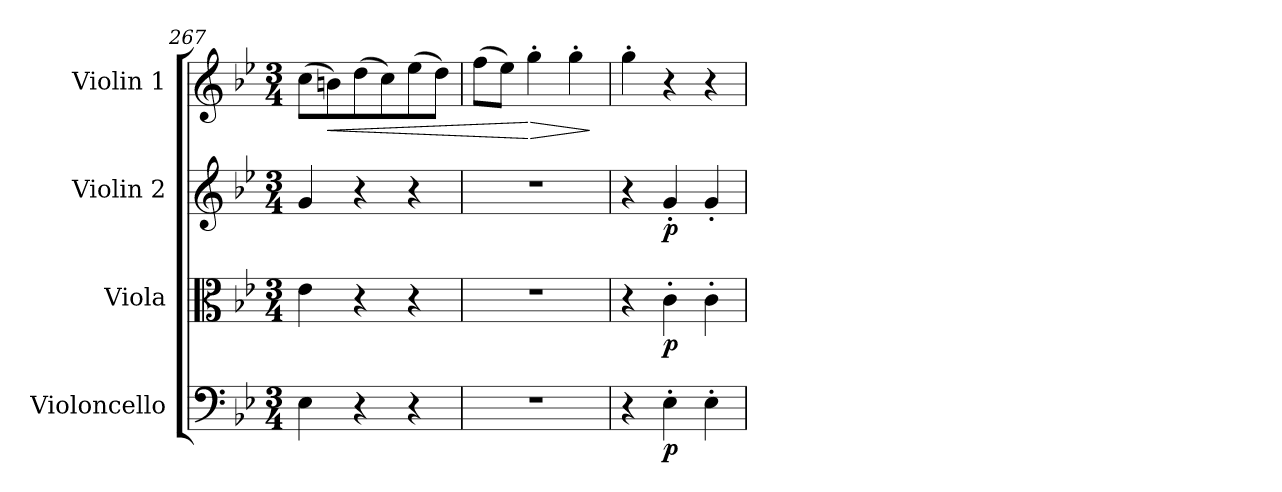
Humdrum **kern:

**kern	**dynam	**kern	**dynam	**kern	**dynam	**kern	**dynam
*part4	*part4	*part3	*part3	*part2	*part2	*part1	*part1
*staff4	*staff4	*staff3	*staff3	*staff2	*staff2	*staff1	*staff1
*I"Violoncello	*	*I"Viola	*	*I"Violin 2	*	*I"Violin 1	*
*I'Vc	*	*I'Vla	*	*I'Vln	*	*I'Vln	*
*clefF4	*	*clefC3	*	*clefG2	*	*clefG2	*
*k[b-e-]	*	*k[b-e-]	*	*k[b-e-]	*	*k[b-e-]	*
*M3/4	*	*M3/4	*	*M3/4	*	*M3/4	*
=267	=267	=267	=267	=267	=267	=267	=267
4E-\	.	4e-\	.	4g/	.	(>8cc\L	.
!	!	!	!	!	!	!	!LO:HP:b
.	.	.	.	.	.	8bn\)	<
4r	.	4r	.	4r	.	(>8dd\	.
.	.	.	.	.	.	8cc\)	.
4r	.	4r	.	4r	.	(>8ee-\	.
.	.	.	.	.	.	8dd\J)	.
=268	=268	=268	=268	=268	=268	=268	=268
2.r	.	2.r	.	2.r	.	(>8ff\L	.
.	.	.	.	.	.	8ee-\J)	.
!	!	!	!	!	!	!	!LO:HP:n=1:b
.	.	.	.	.	.	4gg'\	[ >
.	.	.	.	.	.	4gg'\	.
.	.	.	.	.	.	.	]
!!LO:LB:g=z
=269	=269	=269	=269	=269	=269	=269	=269
4r	.	4r	.	4r	.	4gg'\	.
!	!LO:DY:b	!	!LO:DY:b	!	!LO:DY:b	!	!
4E-'\	p	4c'\	p	4g'/	p	4r	.
4E-'\	.	4c'\	.	4g'/	.	4r	.
=	=	=	=	=	=	=	=
*-	*-	*-	*-	*-	*-	*-	*-
